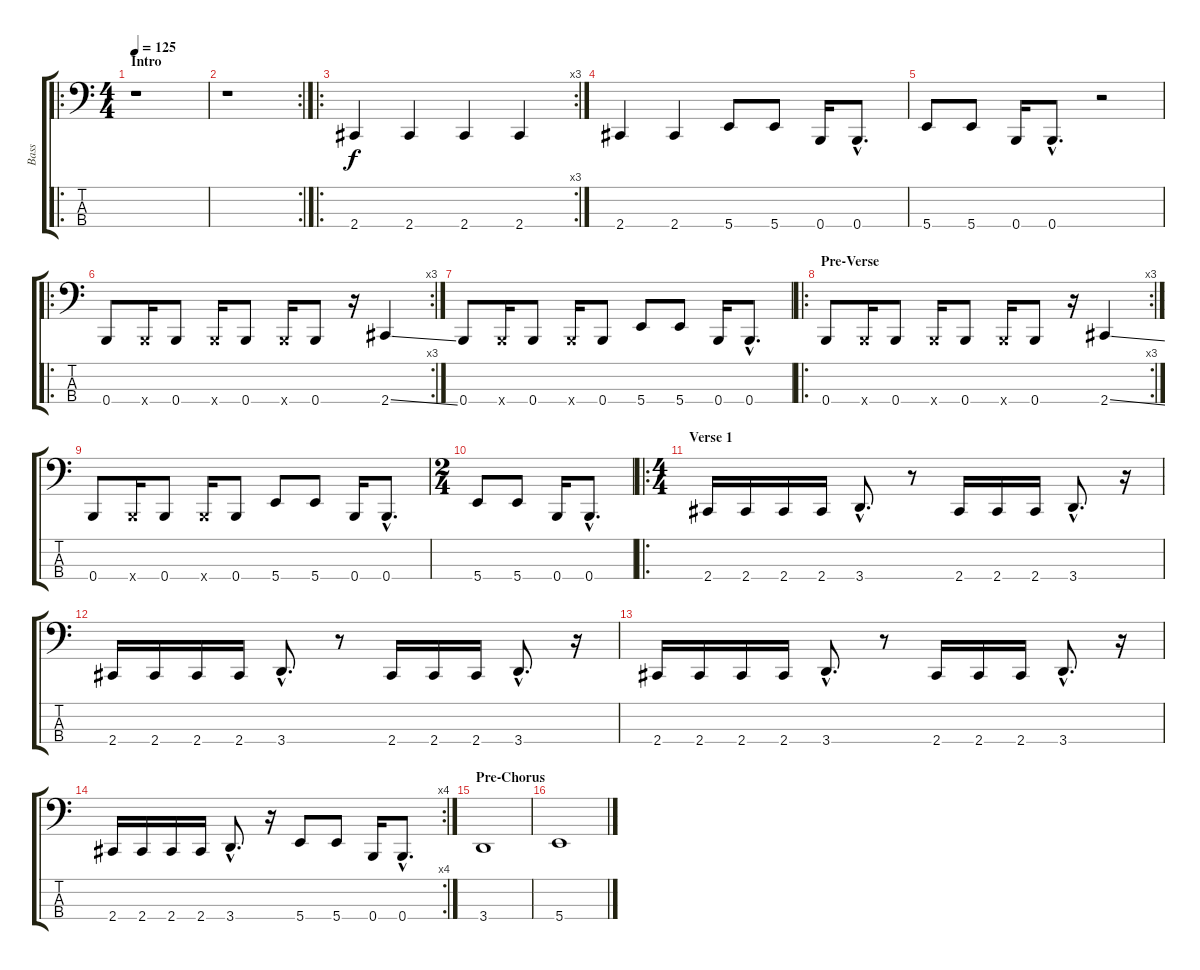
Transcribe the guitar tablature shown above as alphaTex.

\track ("Bass" "Bass") {instrument electricbasspick}
\staff {score tabs}
\tuning (E2 B1 Gb1 B0) {hide}
\ro
\ts (4 4)
\section ("" "Intro")
\tempo 125
\clef f4
\ks c
r.1{dy f instrument electricbasspick} |
\rc 2
r.1 |
\ro
\rc 3
2.4.4 2.4.4 2.4.4 2.4.4 |
2.4.4 2.4.4 5.4.8 5.4.8 0.4.16 0.4{hac}.8{d} |
5.4.8 5.4.8 0.4.16 0.4{hac}.8{d} r.2 |
\ro
\rc 3
0.4.8 0.4{x}.16 0.4.8 0.4{x}.16 0.4.8 0.4{x}.16 0.4.8 r.16 2.4{ss}.4 |
0.4.8 0.4{x}.16 0.4.8 0.4{x}.16 0.4.8 5.4.8 5.4.8 0.4.16 0.4{hac}.8{d} |
\ro
\rc 3
\section ("" "Pre-Verse")
0.4.8 0.4{x}.16 0.4.8 0.4{x}.16 0.4.8 0.4{x}.16 0.4.8 r.16 2.4{ss}.4 |
0.4.8 0.4{x}.16 0.4.8 0.4{x}.16 0.4.8 5.4.8 5.4.8 0.4.16 0.4{hac}.8{d} |
\ts (2 4)
5.4.8 5.4.8 0.4.16 0.4{hac}.8{d} |
\ro
\ts (4 4)
\section ("" "Verse 1")
2.4.16 2.4.16 2.4.16 2.4.16 3.4{hac}.8{d} r.8 2.4.16 2.4.16 2.4.16 3.4{hac}.8{d} r.16 |
2.4.16 2.4.16 2.4.16 2.4.16 3.4{hac}.8{d} r.8 2.4.16 2.4.16 2.4.16 3.4{hac}.8{d} r.16 |
2.4.16 2.4.16 2.4.16 2.4.16 3.4{hac}.8{d} r.8 2.4.16 2.4.16 2.4.16 3.4{hac}.8{d} r.16 |
\rc 4
2.4.16 2.4.16 2.4.16 2.4.16 3.4{hac}.8{d} r.16 5.4.8 5.4.8 0.4.16 0.4{hac}.8{d} |
\section ("" "Pre-Chorus")
3.4.1 |
5.4.1
